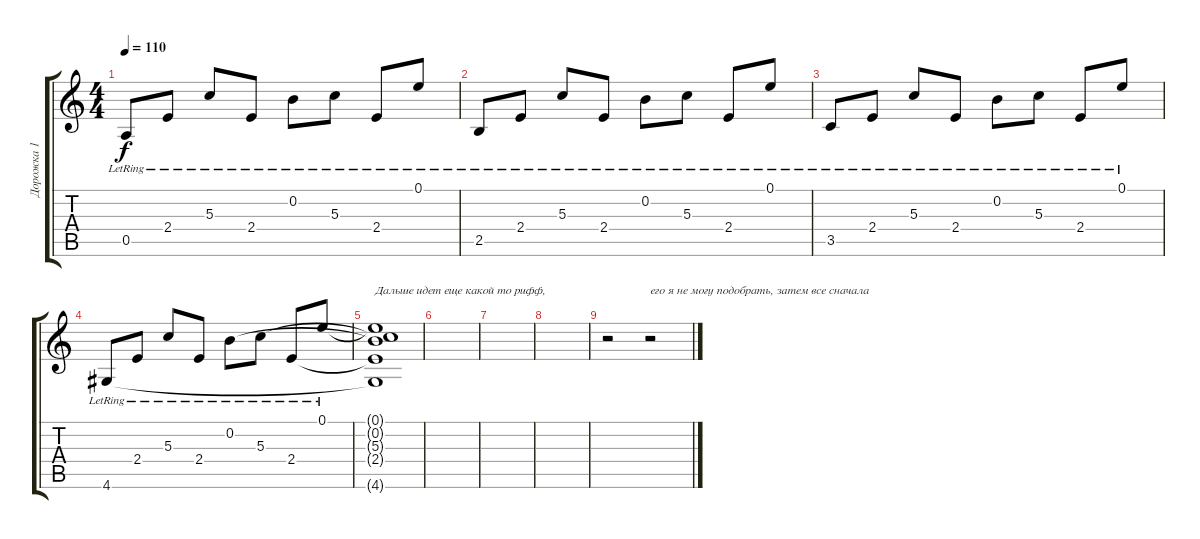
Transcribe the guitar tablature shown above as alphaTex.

\track ("Дорожка 1" "Дорожка 1") {instrument acousticguitarsteel}
\staff {score tabs}
\tuning (E4 B3 G3 D3 A2 E2) {hide}
\ts (4 4)
\tempo 110
\clef g2
\ks c
0.5{lr}.8{dy f} 2.4{lr}.8 5.3{lr}.8 2.4{lr}.8 0.2{lr}.8 5.3{lr}.8 2.4{lr}.8 0.1{lr}.8 |
2.5{lr}.8 2.4{lr}.8 5.3{lr}.8 2.4{lr}.8 0.2{lr}.8 5.3{lr}.8 2.4{lr}.8 0.1{lr}.8 |
3.5{lr}.8 2.4{lr}.8 5.3{lr}.8 2.4{lr}.8 0.2{lr}.8 5.3{lr}.8 2.4{lr}.8 0.1{lr}.8 |
4.6{lr}.8 2.4{lr}.8 5.3{lr}.8 2.4{lr}.8 0.2{lr}.8 5.3{lr}.8 2.4{lr}.8 0.1{lr}.8 |
(0.1{t} 0.2{t} 5.3{t} 2.4{t} 4.6{t}).1{txt "Дальше идет еще какой то рифф,"} |
|
|
|
r.2 r.2{txt "его я не могу подобрать, затем все сначала"}
